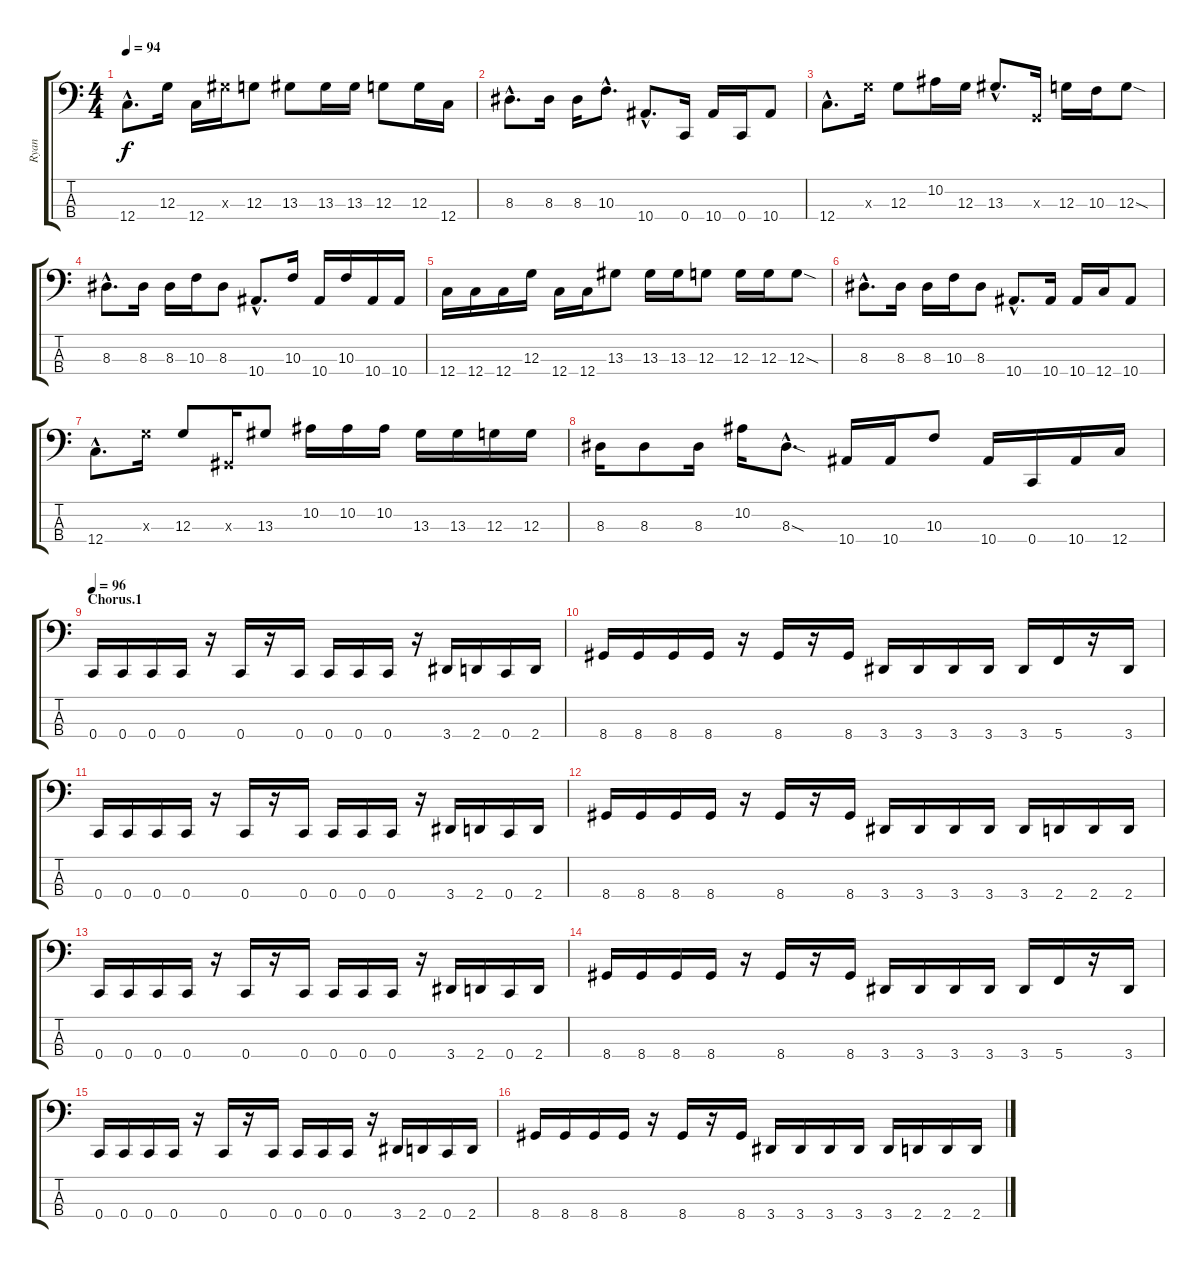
\track ("Ryan" "Ryan") {instrument electricbassfinger}
\staff {score tabs}
\tuning (F2 C2 G1 C1) {hide}
\ts (4 4)
\tempo 94
\clef f4
\ks c
12.4{hac}.8{d dy f} 12.3.16 12.4.16 13.3{x}.16 12.3.8 13.3.8 13.3.16 13.3.16 12.3.8 12.3.16 12.4.16 |
8.3{hac}.8{d} 8.3.16 8.3.16 10.3{hac}.8{d} 10.4{hac}.8{d} 0.4.16 10.4.16 0.4.16 10.4.8 |
12.4{hac}.8{d} 12.3{x}.16 12.3.8 10.2.16 12.3.16 13.3{hac}.8{d} 0.3{x}.16 12.3.16 10.3.16 12.3{sod}.8 |
8.3{hac}.8{d} 8.3.16 8.3.16 10.3.16 8.3.8 10.4{hac}.8{d} 10.3.16 10.4.16 10.3.16 10.4.16 10.4.16 |
12.4.16 12.4.16 12.4.16 12.3.16 12.4.16 12.4.16 13.3.8 13.3.16 13.3.16 12.3.8 12.3.16 12.3.16 12.3{sod}.8 |
8.3{hac}.8{d} 8.3.16 8.3.16 10.3.16 8.3.8 10.4{hac}.8{d} 10.4.16 10.4.16 12.4.16 10.4.8 |
12.4{hac}.8{d} 12.3{x}.16 12.3.8 1.3{x}.16 13.3.8 10.2.16 10.2.16 10.2.16 13.3.16 13.3.16 12.3.16 12.3.16 |
8.3.16 8.3.8 8.3.16 10.2.16 8.3{sod hac}.8{d} 10.4.16 10.4.16 10.3.8 10.4.16 0.4.16 10.4.16 12.4.16 |
\section ("" "Chorus.1")
\tempo 96
0.4.16 0.4.16 0.4.16 0.4.16 r.16 0.4.16 r.16 0.4.16 0.4.16 0.4.16 0.4.16 r.16 3.4.16 2.4.16 0.4.16 2.4.16 |
8.4.16 8.4.16 8.4.16 8.4.16 r.16 8.4.16 r.16 8.4.16 3.4.16 3.4.16 3.4.16 3.4.16 3.4.16 5.4.16 r.16 3.4.16 |
0.4.16 0.4.16 0.4.16 0.4.16 r.16 0.4.16 r.16 0.4.16 0.4.16 0.4.16 0.4.16 r.16 3.4.16 2.4.16 0.4.16 2.4.16 |
8.4.16 8.4.16 8.4.16 8.4.16 r.16 8.4.16 r.16 8.4.16 3.4.16 3.4.16 3.4.16 3.4.16 3.4.16 2.4.16 2.4.16 2.4.16 |
0.4.16 0.4.16 0.4.16 0.4.16 r.16 0.4.16 r.16 0.4.16 0.4.16 0.4.16 0.4.16 r.16 3.4.16 2.4.16 0.4.16 2.4.16 |
8.4.16 8.4.16 8.4.16 8.4.16 r.16 8.4.16 r.16 8.4.16 3.4.16 3.4.16 3.4.16 3.4.16 3.4.16 5.4.16 r.16 3.4.16 |
0.4.16 0.4.16 0.4.16 0.4.16 r.16 0.4.16 r.16 0.4.16 0.4.16 0.4.16 0.4.16 r.16 3.4.16 2.4.16 0.4.16 2.4.16 |
8.4.16 8.4.16 8.4.16 8.4.16 r.16 8.4.16 r.16 8.4.16 3.4.16 3.4.16 3.4.16 3.4.16 3.4.16 2.4.16 2.4.16 2.4.16
